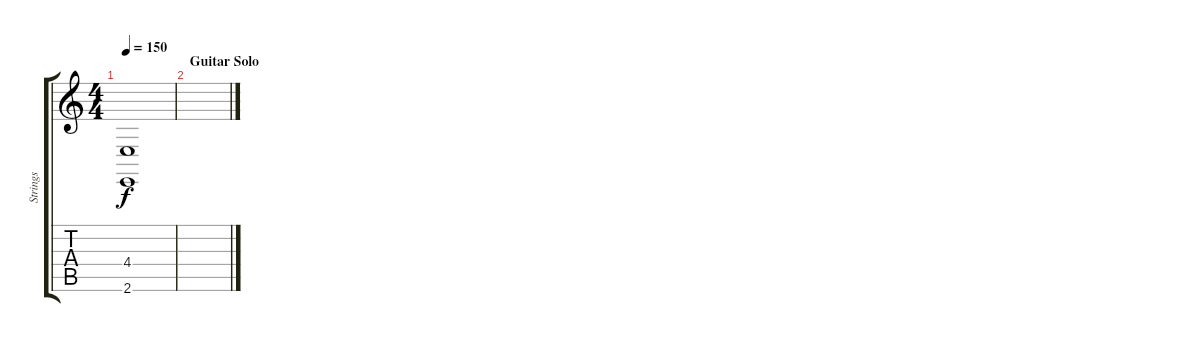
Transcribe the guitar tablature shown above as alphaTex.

\track ("Strings" "Strings") {instrument stringensemble1}
\staff {score tabs}
\tuning (D4 A3 F3 C3 G2 D2) {hide}
\ts (4 4)
\tempo 150
\clef g2
\ks c
(4.4{t} 2.6{t}).1{dy f} |
\section ("" "Guitar Solo")
